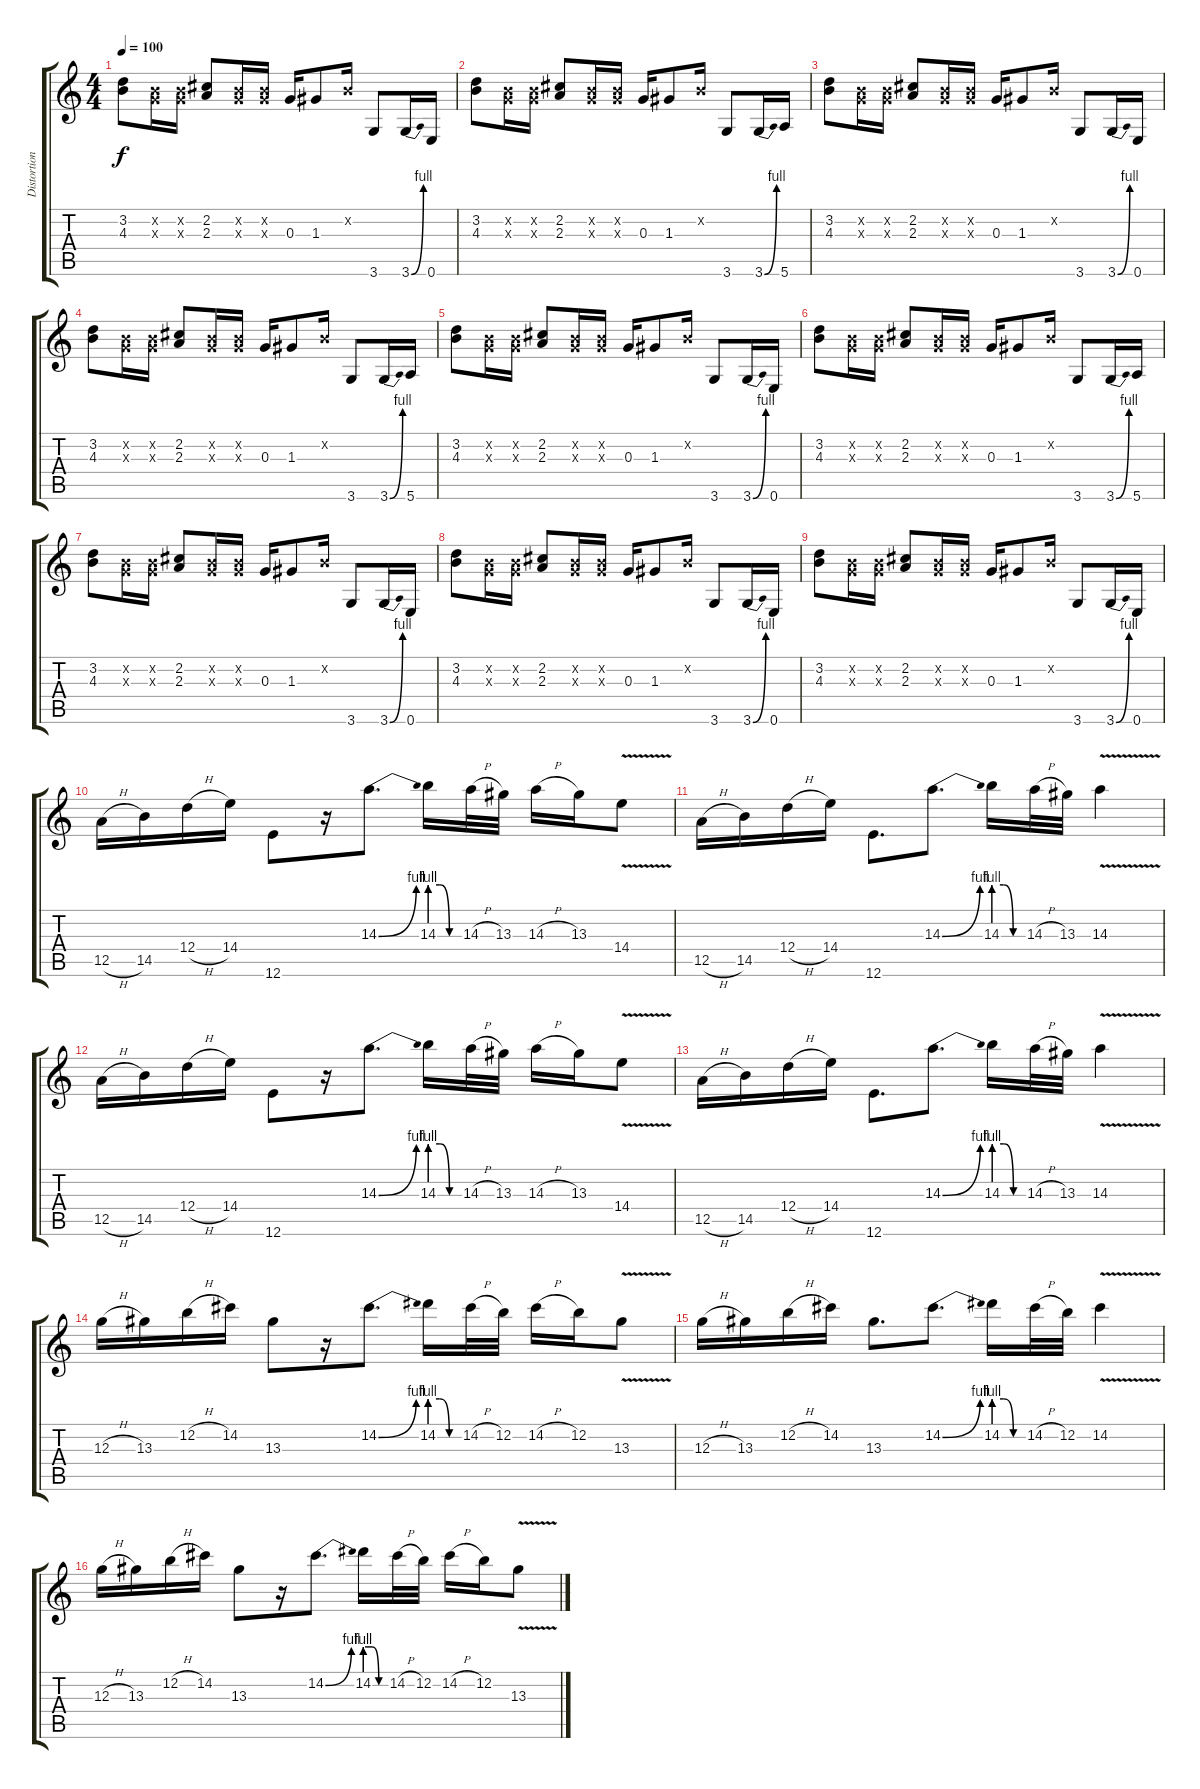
\track ("Distortion Guitar 3" "Distortion") {instrument distortionguitar}
\staff {score tabs}
\tuning (E4 B3 G3 D3 A2 E2) {hide}
\ts (4 4)
\tempo 100
\clef g2
\ks c
(3.2 4.3).8{dy f} (0.2{x} 0.3{x}).16 (0.2{x} 0.3{x}).16 (2.2 2.3).8 (0.2{x} 0.3{x}).16 (0.2{x} 0.3{x}).16 0.3.16 1.3.8 0.2{x}.16 3.6.8 3.6{be (bend 0 0 60 4)}.16 0.6.16 |
(3.2 4.3).8 (0.2{x} 0.3{x}).16 (0.2{x} 0.3{x}).16 (2.2 2.3).8 (0.2{x} 0.3{x}).16 (0.2{x} 0.3{x}).16 0.3.16 1.3.8 0.2{x}.16 3.6.8 3.6{be (bend 0 0 60 4)}.16 5.6.16 |
(3.2 4.3).8 (0.2{x} 0.3{x}).16 (0.2{x} 0.3{x}).16 (2.2 2.3).8 (0.2{x} 0.3{x}).16 (0.2{x} 0.3{x}).16 0.3.16 1.3.8 0.2{x}.16 3.6.8 3.6{be (bend 0 0 60 4)}.16 0.6.16 |
(3.2 4.3).8 (0.2{x} 0.3{x}).16 (0.2{x} 0.3{x}).16 (2.2 2.3).8 (0.2{x} 0.3{x}).16 (0.2{x} 0.3{x}).16 0.3.16 1.3.8 0.2{x}.16 3.6.8 3.6{be (bend 0 0 60 4)}.16 5.6.16 |
(3.2 4.3).8 (0.2{x} 0.3{x}).16 (0.2{x} 0.3{x}).16 (2.2 2.3).8 (0.2{x} 0.3{x}).16 (0.2{x} 0.3{x}).16 0.3.16 1.3.8 0.2{x}.16 3.6.8 3.6{be (bend 0 0 60 4)}.16 0.6.16 |
(3.2 4.3).8 (0.2{x} 0.3{x}).16 (0.2{x} 0.3{x}).16 (2.2 2.3).8 (0.2{x} 0.3{x}).16 (0.2{x} 0.3{x}).16 0.3.16 1.3.8 0.2{x}.16 3.6.8 3.6{be (bend 0 0 60 4)}.16 5.6.16 |
(3.2 4.3).8 (0.2{x} 0.3{x}).16 (0.2{x} 0.3{x}).16 (2.2 2.3).8 (0.2{x} 0.3{x}).16 (0.2{x} 0.3{x}).16 0.3.16 1.3.8 0.2{x}.16 3.6.8 3.6{be (bend 0 0 60 4)}.16 0.6.16 |
(3.2 4.3).8 (0.2{x} 0.3{x}).16 (0.2{x} 0.3{x}).16 (2.2 2.3).8 (0.2{x} 0.3{x}).16 (0.2{x} 0.3{x}).16 0.3.16 1.3.8 0.2{x}.16 3.6.8 3.6{be (bend 0 0 60 4)}.16 0.6.16 |
(3.2 4.3).8 (0.2{x} 0.3{x}).16 (0.2{x} 0.3{x}).16 (2.2 2.3).8 (0.2{x} 0.3{x}).16 (0.2{x} 0.3{x}).16 0.3.16 1.3.8 0.2{x}.16 3.6.8 3.6{be (bend 0 0 60 4)}.16 0.6.16 |
12.5{h}.16 14.5.16 12.4{h}.16 14.4.16 12.6.8 r.16 14.3{be (bend 0 0 60 4)}.8{d} 14.3{be (custom 0 4 20 4 40 0 60 0)}.16 14.3{h}.32 13.3.32 14.3{h}.16 13.3.16 14.4{v}.8 |
12.5{h}.16 14.5.16 12.4{h}.16 14.4.16 12.6.8{d} 14.3{be (bend 0 0 60 4)}.8{d} 14.3{be (custom 0 4 20 4 40 0 60 0)}.16 14.3{h}.32 13.3.32 14.3{v}.4 |
12.5{h}.16 14.5.16 12.4{h}.16 14.4.16 12.6.8 r.16 14.3{be (bend 0 0 60 4)}.8{d} 14.3{be (custom 0 4 20 4 40 0 60 0)}.16 14.3{h}.32 13.3.32 14.3{h}.16 13.3.16 14.4{v}.8 |
12.5{h}.16 14.5.16 12.4{h}.16 14.4.16 12.6.8{d} 14.3{be (bend 0 0 60 4)}.8{d} 14.3{be (custom 0 4 20 4 40 0 60 0)}.16 14.3{h}.32 13.3.32 14.3{v}.4 |
12.3{h}.16 13.3.16 12.2{h}.16 14.2.16 13.3.8 r.16 14.2{be (bend 0 0 60 4)}.8{d} 14.2{be (custom 0 4 20 4 40 0 60 0)}.16 14.2{h}.32 12.2.32 14.2{h}.16 12.2.16 13.3{v}.8 |
12.3{h}.16 13.3.16 12.2{h}.16 14.2.16 13.3.8{d} 14.2{be (bend 0 0 60 4)}.8{d} 14.2{be (custom 0 4 20 4 40 0 60 0)}.16 14.2{h}.32 12.2.32 14.2{v}.4 |
12.3{h}.16 13.3.16 12.2{h}.16 14.2.16 13.3.8 r.16 14.2{be (bend 0 0 60 4)}.8{d} 14.2{be (custom 0 4 20 4 40 0 60 0)}.16 14.2{h}.32 12.2.32 14.2{h}.16 12.2.16 13.3{v}.8
